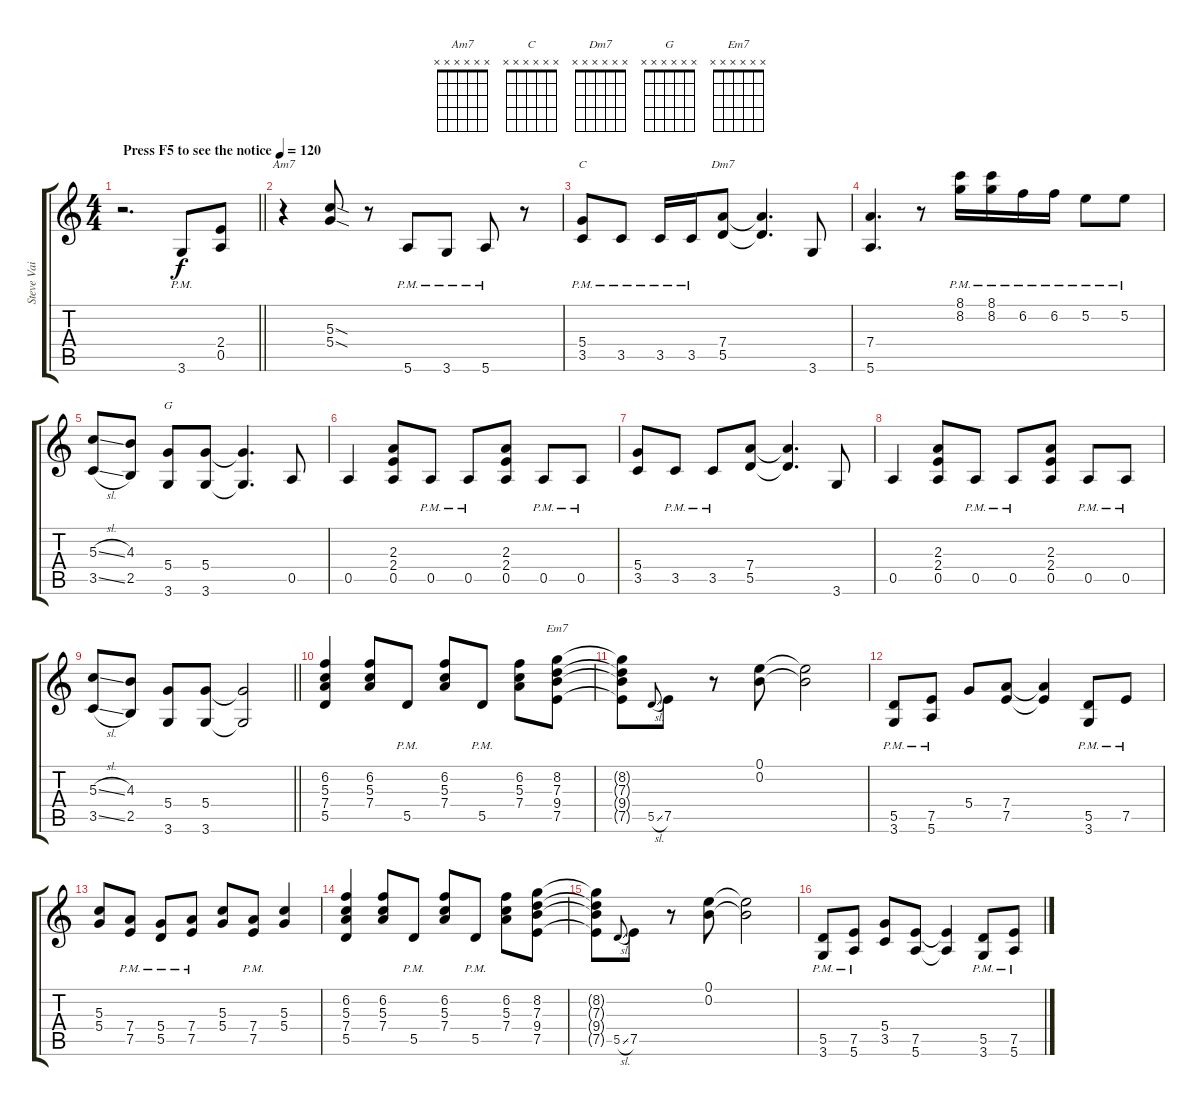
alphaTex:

\track ("Steve Vai (backing)" "Steve Vai ") {instrument distortionguitar}
\staff {score tabs}
\tuning (E4 B3 G3 D3 A2 E2) {hide}
\chord ("Am7" x x x x x x)
\chord ("C" x x x x x x)
\chord ("Dm7" x x x x x x)
\chord ("G" x x x x x x)
\chord ("Em7" x x x x x x)
\ts (4 4)
\tempo (120 "Press F5 to see the notice")
\clef g2
\barLineRight lightlight
\ks c
r.2{d dy f instrument distortionguitar} 3.6{pm}.8 (2.4 0.5).8 |
r.4{ch "Am7"} (5.3{sod} 5.4{sod}).8 r.8 5.6{pm}.8 3.6{pm}.8 5.6{pm}.8 r.8 |
(5.4{pm} 3.5{pm}).8{ch "C"} 3.5{pm}.8 3.5{pm}.16 3.5{pm}.16 (7.4 5.5).8{ch "Dm7"} (7.4{t} 5.5{t}).4{d} 3.6.8 |
(7.4 5.6).4{d} r.8 (8.1{pm} 8.2{pm}).16 (8.1{pm} 8.2{pm}).16 6.2{pm}.16 6.2{pm}.16 5.2{pm}.8 5.2{pm}.8 |
(5.3{sl} 3.5{sl}).8 (4.3 2.5).8 (5.4 3.6).8{ch "G"} (5.4 3.6).8 (5.4{t} 3.6{t}).4{d} 0.5.8 |
0.5.4 (2.3 2.4 0.5).8 0.5{pm}.8 0.5{pm}.8 (2.3 2.4 0.5).8 0.5{pm}.8 0.5{pm}.8 |
(5.4 3.5).8 3.5{pm}.8 3.5{pm}.8 (7.4 5.5).8 (7.4{t} 5.5{t}).4{d} 3.6.8 |
0.5.4 (2.3 2.4 0.5).8 0.5{pm}.8 0.5{pm}.8 (2.3 2.4 0.5).8 0.5{pm}.8 0.5{pm}.8 |
\barLineRight lightlight
(5.3{sl} 3.5{sl}).8 (4.3 2.5).8 (5.4 3.6).8 (5.4 3.6).8 (5.4{t} 3.6{t}).2 |
(6.2 5.3 7.4 5.5).4 (6.2 5.3 7.4).8 5.5{pm}.8 (6.2 5.3 7.4).8 5.5{pm}.8 (6.2 5.3 7.4).8 (8.2 7.3 9.4 7.5).8{ch "Em7"} |
(8.2{t} 7.3{t} 9.4{t} 7.5{t}).8 5.5{sl}.8{gr onbeat} 7.5.8 r.8 (0.1 0.2).8 (0.1{t} 0.2{t}).2 |
(5.5{pm} 3.6{pm}).8 (7.5{pm} 5.6{pm}).8 5.4.8 (7.4 7.5).8 (7.4{t} 7.5{t}).4 (5.5{pm} 3.6{pm}).8 7.5{pm}.8 |
(5.3 5.4).8 (7.4{pm} 7.5{pm}).8 (5.4{pm} 5.5{pm}).8 (7.4{pm} 7.5{pm}).8 (5.3 5.4).8 (7.4{pm} 7.5{pm}).8 (5.3 5.4).4 |
(6.2 5.3 7.4 5.5).4 (6.2 5.3 7.4).8 5.5{pm}.8 (6.2 5.3 7.4).8 5.5{pm}.8 (6.2 5.3 7.4).8 (8.2 7.3 9.4 7.5).8 |
(8.2{t} 7.3{t} 9.4{t} 7.5{t}).8 5.5{sl}.8{gr onbeat} 7.5.8 r.8 (0.1 0.2).8 (0.1{t} 0.2{t}).2 |
(5.5{pm} 3.6{pm}).8 (7.5{pm} 5.6{pm}).8 (5.4 3.5).8 (7.5 5.6).8 (7.5{t} 5.6{t}).4 (5.5{pm} 3.6{pm}).8 (7.5{pm} 5.6{pm}).8
